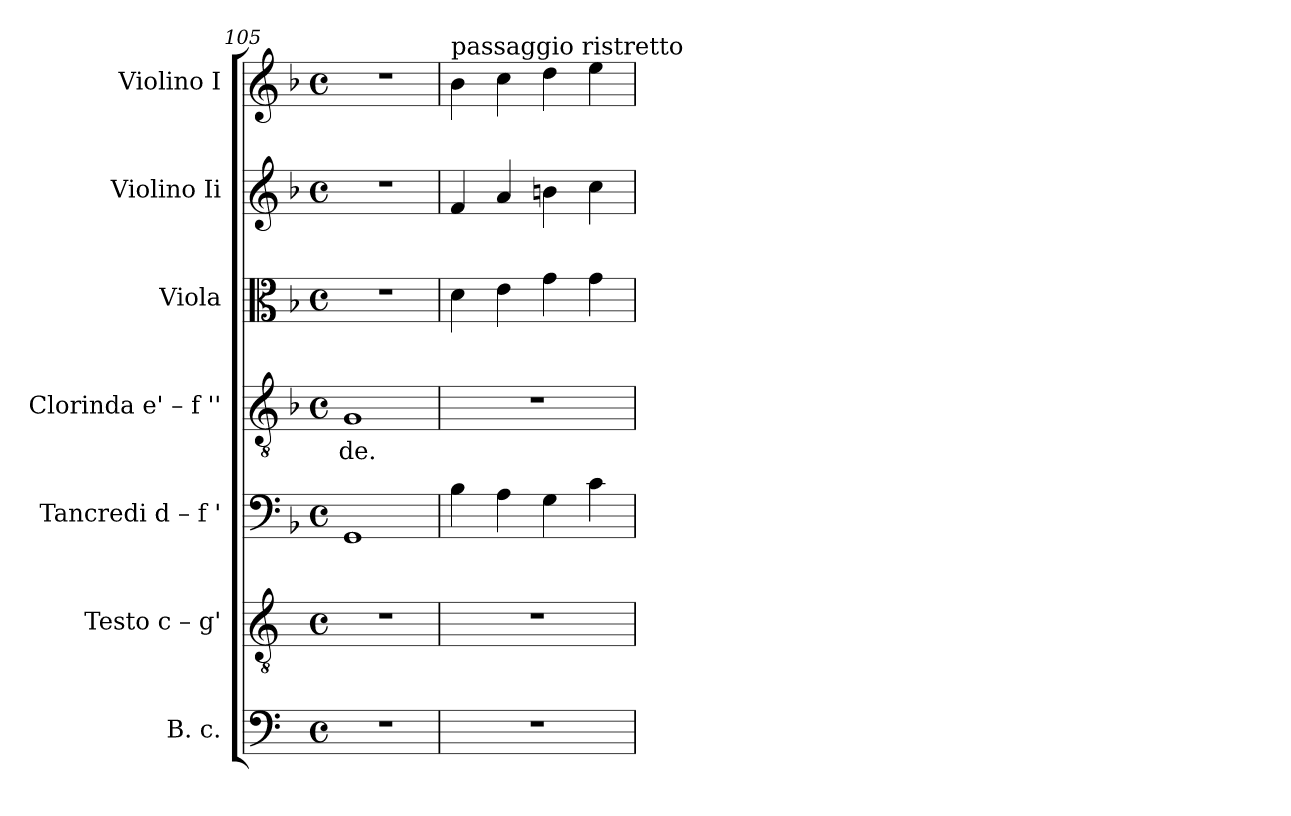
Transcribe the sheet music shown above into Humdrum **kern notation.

**kern	**kern	**kern	**kern	**text	**kern	**kern	**kern	**text
*part7	*part6	*part5	*part4	*part4	*part3	*part2	*part1	*part1
*staff7	*staff6	*staff5	*staff4	*staff4	*staff3	*staff2	*staff1	*staff1
*I"B. c.	*I"Testo  c – g'	*I"Tancredi  d – f '	*I"Clorinda  e' – f ''	*	*I"Viola	*I"Violino Ii	*I"Violino I	*
!!LO:LB:g=z
*clefF4	*clefGv2	*clefF4	*clefGv2	*	*clefC3	*clefG2	*clefG2	*
*k[]	*k[]	*k[b-]	*k[b-]	*	*k[b-]	*k[b-]	*k[b-]	*
*C:	*C:	*F:	*F:	*	*F:	*F:	*F:	*
*M4/4	*M4/4	*M4/4	*M4/4	*	*M4/4	*M4/4	*M4/4	*
*met(c)	*met(c)	*met(c)	*met(c)	*	*met(c)	*met(c)	*met(c)	*
=105	=105	=105	=105	=105	=105	=105	=105	=105
!	!	!	!	!LO:LY:b:cj	!	!	!	!
1r	1r	1GG	1G	de.	1r	1r	1r	.
=106	=106	=106	=106	=106	=106	=106	=106	=106
!	!	!	!	!	!	!	!LO:TX:a:t=passaggio ristretto	!
!	!	!	!	!	!	!	!	!LO:LY:b:cj
1r	1r	4B-\	1r	.	4d\	4f/	4b-\	--
!	!	!	!	!	!	!	!	!LO:LY:b:cj
.	.	4A\	.	.	4e\	4a/	4cc\	--
!	!	!	!	!	!	!	!	!LO:LY:b:cj
.	.	4G\	.	.	4g\	4bn\	4dd\	--
!	!	!	!	!	!	!	!	!LO:LY:b:cj
.	.	4c\	.	.	4g\	4cc\	4ee\	--
=	=	=	=	=	=	=	=	=
*-	*-	*-	*-	*-	*-	*-	*-	*-
